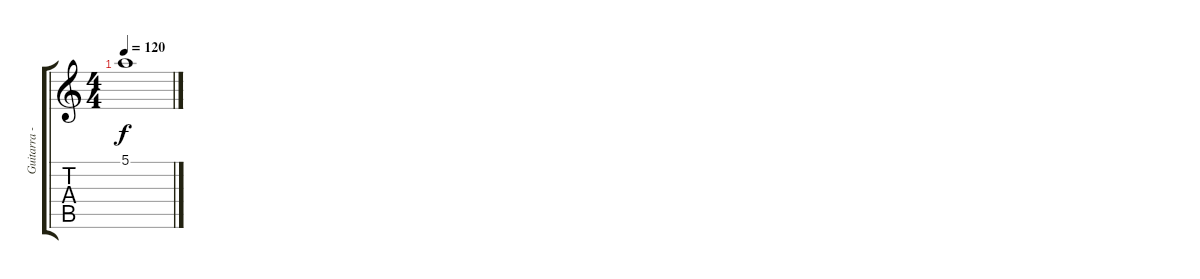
\track ("Guitarra - Solo" "Guitarra -") {instrument distortionguitar}
\staff {score tabs}
\tuning (E4 B3 G3 D3 A2 E2) {hide}
\ts (4 4)
\tempo 120
\clef g2
\ks c
5.1{t}.1{dy f}
